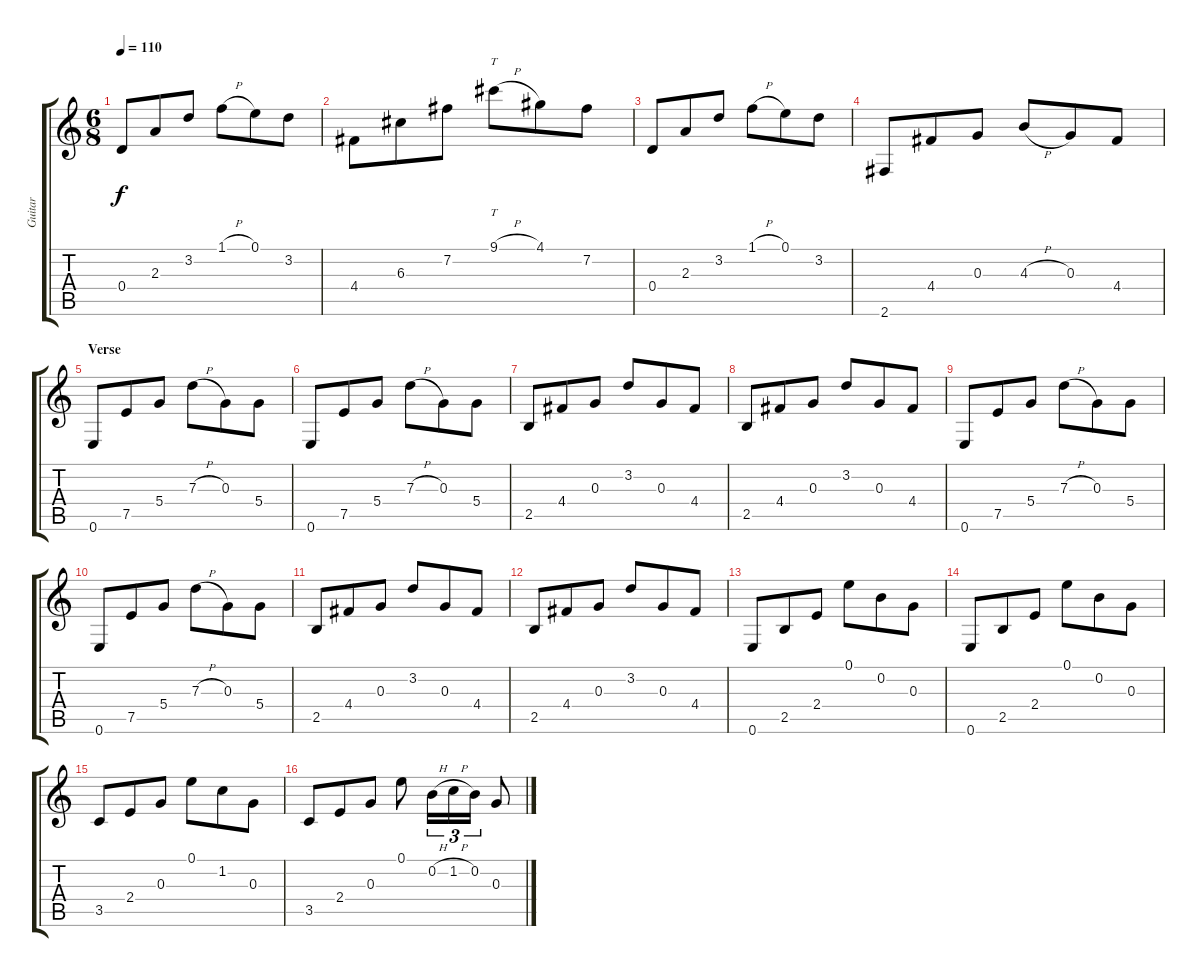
\track ("Guitar" "Guitar") {instrument acousticguitarnylon}
\staff {score tabs}
\tuning (E4 B3 G3 D3 A2 E2) {hide}
\ts (6 8)
\tempo 110
\clef g2
\ks c
0.4.8{dy f} 2.3.8 3.2.8 1.1{h}.8 0.1.8 3.2.8 |
4.4.8 6.3.8 7.2.8 9.1{h}.8{tt} 4.1.8 7.2.8 |
0.4.8 2.3.8 3.2.8 1.1{h}.8 0.1.8 3.2.8 |
2.6.8 4.4.8 0.3.8 4.3{h}.8 0.3.8 4.4.8 |
\section ("" "Verse")
0.6.8 7.5.8 5.4.8 7.3{h}.8 0.3.8 5.4.8 |
0.6.8 7.5.8 5.4.8 7.3{h}.8 0.3.8 5.4.8 |
2.5.8 4.4.8 0.3.8 3.2.8 0.3.8 4.4.8 |
2.5.8 4.4.8 0.3.8 3.2.8 0.3.8 4.4.8 |
0.6.8 7.5.8 5.4.8 7.3{h}.8 0.3.8 5.4.8 |
0.6.8 7.5.8 5.4.8 7.3{h}.8 0.3.8 5.4.8 |
2.5.8 4.4.8 0.3.8 3.2.8 0.3.8 4.4.8 |
2.5.8 4.4.8 0.3.8 3.2.8 0.3.8 4.4.8 |
0.6.8 2.5.8 2.4.8 0.1.8 0.2.8 0.3.8 |
0.6.8 2.5.8 2.4.8 0.1.8 0.2.8 0.3.8 |
3.5.8 2.4.8 0.3.8 0.1.8 1.2.8 0.3.8 |
3.5.8 2.4.8 0.3.8 0.1.8 0.2{h}.16{tu (3 2)} 1.2{h}.16{tu (3 2)} 0.2.16{tu (3 2)} 0.3.8
